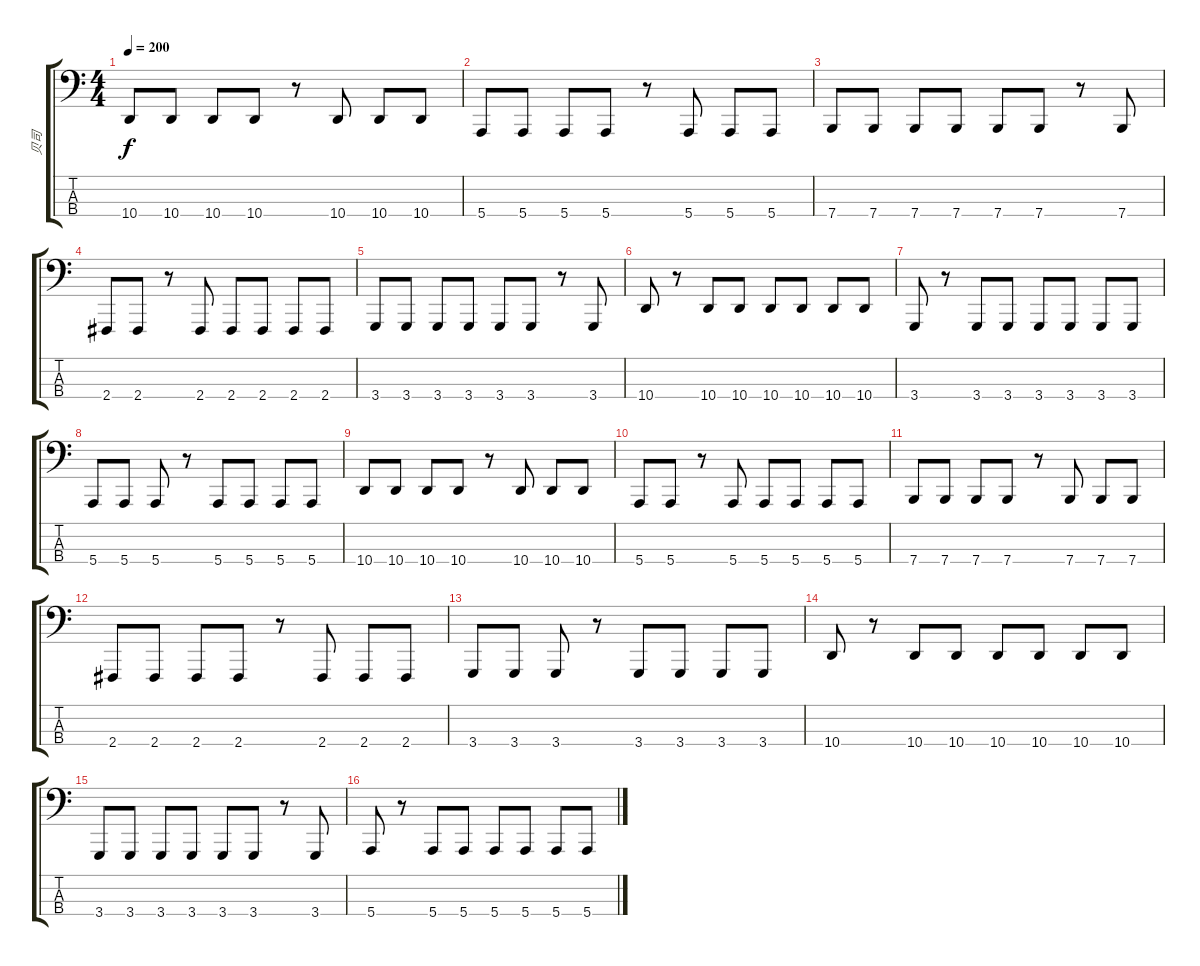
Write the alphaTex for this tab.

\track ("贝司" "贝司") {instrument synthvoice}
\staff {score tabs}
\tuning (G2 D2 A1 E1) {hide}
\ts (4 4)
\tempo 200
\clef f4
\ks c
10.4.8{dy f} 10.4.8 10.4.8 10.4.8 r.8 10.4.8 10.4.8 10.4.8 |
5.4.8 5.4.8 5.4.8 5.4.8 r.8 5.4.8 5.4.8 5.4.8 |
7.4.8 7.4.8 7.4.8 7.4.8 7.4.8 7.4.8 r.8 7.4.8 |
2.4.8 2.4.8 r.8 2.4.8 2.4.8 2.4.8 2.4.8 2.4.8 |
3.4.8 3.4.8 3.4.8 3.4.8 3.4.8 3.4.8 r.8 3.4.8 |
10.4.8 r.8 10.4.8 10.4.8 10.4.8 10.4.8 10.4.8 10.4.8 |
3.4.8 r.8 3.4.8 3.4.8 3.4.8 3.4.8 3.4.8 3.4.8 |
5.4.8 5.4.8 5.4.8 r.8 5.4.8 5.4.8 5.4.8 5.4.8 |
10.4.8 10.4.8 10.4.8 10.4.8 r.8 10.4.8 10.4.8 10.4.8 |
5.4.8 5.4.8 r.8 5.4.8 5.4.8 5.4.8 5.4.8 5.4.8 |
7.4.8 7.4.8 7.4.8 7.4.8 r.8 7.4.8 7.4.8 7.4.8 |
2.4.8 2.4.8 2.4.8 2.4.8 r.8 2.4.8 2.4.8 2.4.8 |
3.4.8 3.4.8 3.4.8 r.8 3.4.8 3.4.8 3.4.8 3.4.8 |
10.4.8 r.8 10.4.8 10.4.8 10.4.8 10.4.8 10.4.8 10.4.8 |
3.4.8 3.4.8 3.4.8 3.4.8 3.4.8 3.4.8 r.8 3.4.8 |
5.4.8 r.8 5.4.8 5.4.8 5.4.8 5.4.8 5.4.8 5.4.8
